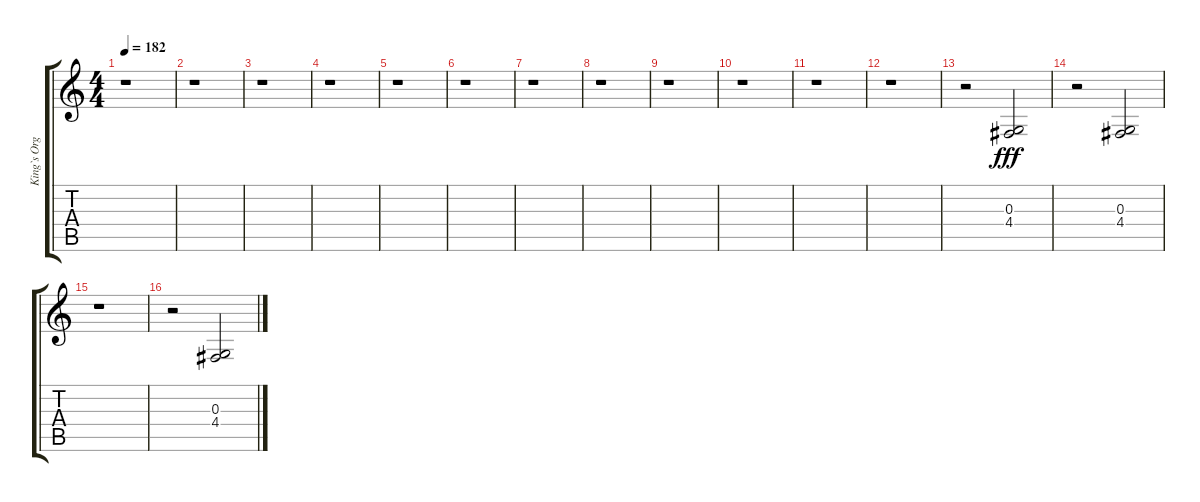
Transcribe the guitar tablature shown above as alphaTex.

\track ("King`s Organ" "King`s Org") {instrument harpsichord}
\staff {score tabs}
\tuning (E4 B3 G3 D3 A2 E2) {hide}
\ts (4 4)
\tempo 182
\clef g2
\ks c
r.1{dy fff} |
r.1 |
r.1 |
r.1 |
r.1 |
r.1 |
r.1 |
r.1 |
r.1 |
r.1 |
r.1 |
r.1 |
r.2 (0.3 4.4).2 |
r.2 (0.3 4.4).2 |
r.1 |
r.2 (0.3 4.4).2
